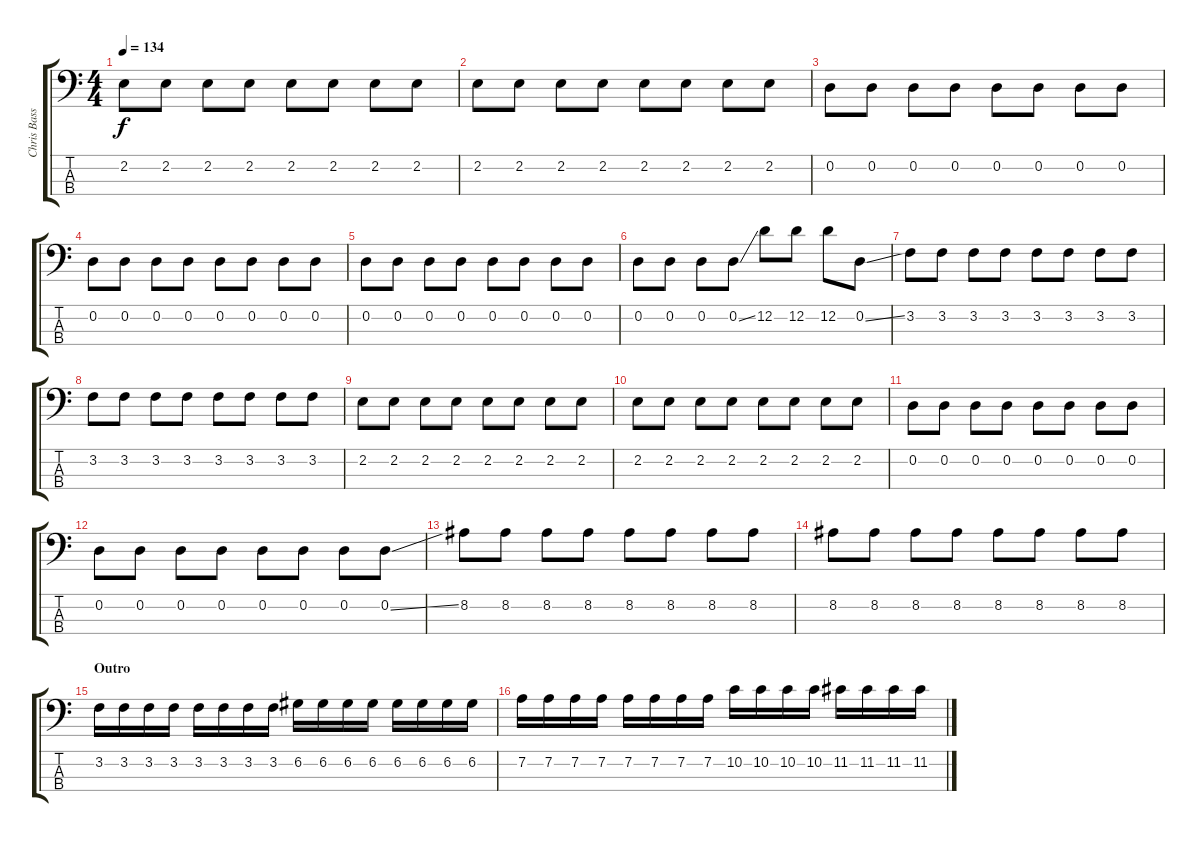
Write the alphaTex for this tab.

\track ("Chris Bass" "Chris Bass") {instrument synthbass2}
\staff {score tabs}
\tuning (G2 D2 A1 D1) {hide}
\ts (4 4)
\tempo 134
\clef f4
\ks c
2.2.8{dy f} 2.2.8 2.2.8 2.2.8 2.2.8 2.2.8 2.2.8 2.2.8 |
2.2.8 2.2.8 2.2.8 2.2.8 2.2.8 2.2.8 2.2.8 2.2.8 |
0.2.8 0.2.8 0.2.8 0.2.8 0.2.8 0.2.8 0.2.8 0.2.8 |
0.2.8 0.2.8 0.2.8 0.2.8 0.2.8 0.2.8 0.2.8 0.2.8 |
0.2.8 0.2.8 0.2.8 0.2.8 0.2.8 0.2.8 0.2.8 0.2.8 |
0.2.8 0.2.8 0.2.8 0.2{ss}.8 12.2.8 12.2.8 12.2.8 0.2{ss}.8 |
3.2.8 3.2.8 3.2.8 3.2.8 3.2.8 3.2.8 3.2.8 3.2.8 |
3.2.8 3.2.8 3.2.8 3.2.8 3.2.8 3.2.8 3.2.8 3.2.8 |
2.2.8 2.2.8 2.2.8 2.2.8 2.2.8 2.2.8 2.2.8 2.2.8 |
2.2.8 2.2.8 2.2.8 2.2.8 2.2.8 2.2.8 2.2.8 2.2.8 |
0.2.8 0.2.8 0.2.8 0.2.8 0.2.8 0.2.8 0.2.8 0.2.8 |
0.2.8 0.2.8 0.2.8 0.2.8 0.2.8 0.2.8 0.2.8 0.2{ss}.8 |
8.2.8 8.2.8 8.2.8 8.2.8 8.2.8 8.2.8 8.2.8 8.2.8 |
8.2.8 8.2.8 8.2.8 8.2.8 8.2.8 8.2.8 8.2.8 8.2.8 |
\section ("" "Outro")
3.2.16 3.2.16 3.2.16 3.2.16 3.2.16 3.2.16 3.2.16 3.2.16 6.2.16 6.2.16 6.2.16 6.2.16 6.2.16 6.2.16 6.2.16 6.2.16 |
7.2.16 7.2.16 7.2.16 7.2.16 7.2.16 7.2.16 7.2.16 7.2.16 10.2.16 10.2.16 10.2.16 10.2.16 11.2.16 11.2.16 11.2.16 11.2.16
